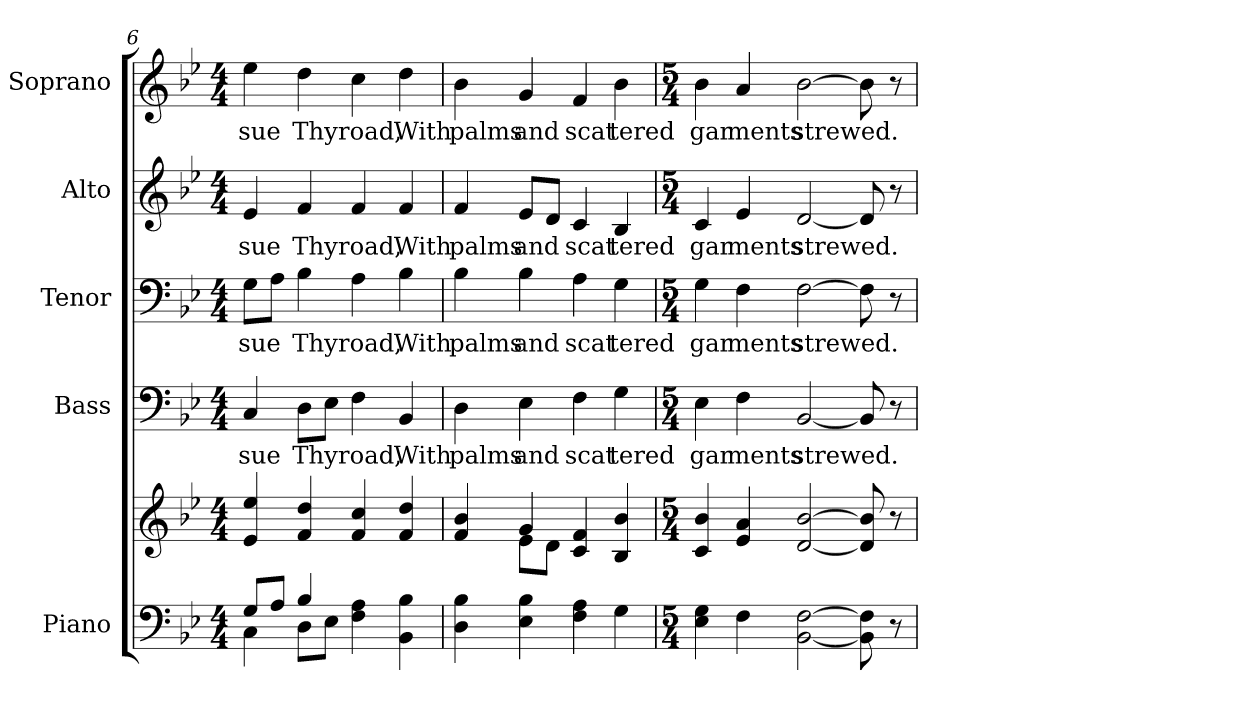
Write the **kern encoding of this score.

**kern	**kern	**kern	**text	**kern	**text	**kern	**text	**kern	**text
*part5	*part5	*part4	*part4	*part3	*part3	*part2	*part2	*part1	*part1
*staff6	*staff5	*staff4	*staff4	*staff3	*staff3	*staff2	*staff2	*staff1	*staff1
*I"Piano	*	*I"Bass	*	*I"Tenor	*	*I"Alto	*	*I"Soprano	*
*I'Pno.	*	*I'B.	*	*I'T.	*	*I'A.	*	*I'S.	*
*clefF4	*clefG2	*clefF4	*	*clefF4	*	*clefG2	*	*clefG2	*
*k[b-e-]	*k[b-e-]	*k[b-e-]	*	*k[b-e-]	*	*k[b-e-]	*	*k[b-e-]	*
*B-:	*B-:	*B-:	*	*B-:	*	*B-:	*	*B-:	*
*M4/4	*M4/4	*M4/4	*	*M4/4	*	*M4/4	*	*M4/4	*
=6	=6	=6	=6	=6	=6	=6	=6	=6	=6
*^	*	*	*	*	*	*	*	*	*
!	!	!	!	!LO:LY:b:color=#000000	!	!	!	!	!	!
!	!	!	!	!	!	!LO:LY:b:color=#000000	!	!	!	!
!	!	!	!	!	!	!	!	!LO:LY:b:color=#000000	!	!
!	!	!	!	!	!	!	!	!	!	!LO:LY:b:color=#000000
8Gi/L	4Ci\	4e-i/ 4ee-i	4Ci/	-sue	8Gi\L	-sue	4e-i/	-sue	4ee-i\	-sue
8Ai/J	.	.	.	.	8Ai\J	.	.	.	.	.
!	!	!	!	!LO:LY:b:color=#000000	!	!	!	!	!	!
!	!	!	!	!	!	!LO:LY:b:color=#000000	!	!	!	!
!	!	!	!	!	!	!	!	!LO:LY:b:color=#000000	!	!
!	!	!	!	!	!	!	!	!	!	!LO:LY:b:color=#000000
4B-i/	8Di\L	4fi/ 4ddi	8Di\L	Thy	4B-i\	Thy	4fi/	Thy	4ddi\	Thy
.	8E-i\J	.	8E-i\J	.	.	.	.	.	.	.
!	!	!	!	!LO:LY:b:color=#000000	!	!	!	!	!	!
!	!	!	!	!	!	!LO:LY:b:color=#000000	!	!	!	!
!	!	!	!	!	!	!	!	!LO:LY:b:color=#000000	!	!
!	!	!	!	!	!	!	!	!	!	!LO:LY:b:color=#000000
4Fi\ 4Ai	2ryy	4fi/ 4cci	4Fi\	road,	4Ai\	road,	4fi/	road,	4cci\	road,
!	!	!	!	!LO:LY:b:color=#000000	!	!	!	!	!	!
!	!	!	!	!	!	!LO:LY:b:color=#000000	!	!	!	!
!	!	!	!	!	!	!	!	!LO:LY:b:color=#000000	!	!
!	!	!	!	!	!	!	!	!	!	!LO:LY:b:color=#000000
4BB-i\ 4B-i	.	4fi/ 4ddi	4BB-i/	With	4B-i\	With	4fi/	With	4ddi\	With
*v	*v	*	*	*	*	*	*	*	*	*
!!LO:PB:g=z
=7	=7	=7	=7	=7	=7	=7	=7	=7	=7
*	*^	*	*	*	*	*	*	*	*
!	!	!	!	!LO:LY:b:color=#000000	!	!	!	!	!	!
!	!	!	!	!	!	!LO:LY:b:color=#000000	!	!	!	!
!	!	!	!	!	!	!	!	!LO:LY:b:color=#000000	!	!
!	!	!	!	!	!	!	!	!	!	!LO:LY:b:color=#000000
4Di\ 4B-i	4fi/ 4b-i	4ryy	4Di\	palms	4B-i\	palms	4fi/	palms	4b-i\	palms
!	!	!	!	!LO:LY:b:color=#000000	!	!	!	!	!	!
!	!	!	!	!	!	!LO:LY:b:color=#000000	!	!	!	!
!	!	!	!	!	!	!	!	!LO:LY:b:color=#000000	!	!
!	!	!	!	!	!	!	!	!	!	!LO:LY:b:color=#000000
4E-i\ 4B-i	4gi/	8e-i\L	4E-i\	and	4B-i\	and	8e-i/L	and	4gi/	and
.	.	8di\J	.	.	.	.	8di/J	.	.	.
!	!	!	!	!LO:LY:b:color=#000000	!	!	!	!	!	!
!	!	!	!	!	!	!LO:LY:b:color=#000000	!	!	!	!
!	!	!	!	!	!	!	!	!LO:LY:b:color=#000000	!	!
!	!	!	!	!	!	!	!	!	!	!LO:LY:b:color=#000000
4Fi\ 4Ai	4ci/ 4fi	2ryy	4Fi\	scat	4Ai\	scat	4ci/	scat	4fi/	scat
!	!	!	!	!LO:LY:b:color=#000000	!	!	!	!	!	!
!	!	!	!	!	!	!LO:LY:b:color=#000000	!	!	!	!
!	!	!	!	!	!	!	!	!LO:LY:b:color=#000000	!	!
!	!	!	!	!	!	!	!	!	!	!LO:LY:b:color=#000000
4Gi\	4B-i/ 4b-i	.	4Gi\	tered	4Gi\	tered	4B-i/	tered	4b-i\	tered
*	*v	*v	*	*	*	*	*	*	*	*
=8	=8	=8	=8	=8	=8	=8	=8	=8	=8
*M5/4	*M5/4	*M5/4	*	*M5/4	*	*M5/4	*	*M5/4	*
!	!	!	!LO:LY:b:color=#000000	!	!	!	!	!	!
!	!	!	!	!	!LO:LY:b:color=#000000	!	!	!	!
!	!	!	!	!	!	!	!LO:LY:b:color=#000000	!	!
!	!	!	!	!	!	!	!	!	!LO:LY:b:color=#000000
4E-i\ 4Gi	4ci/ 4b-i	4E-i\	gar	4Gi\	gar	4ci/	gar	4b-i\	gar
!	!	!	!LO:LY:b:color=#000000	!	!	!	!	!	!
!	!	!	!	!	!LO:LY:b:color=#000000	!	!	!	!
!	!	!	!	!	!	!	!LO:LY:b:color=#000000	!	!
!	!	!	!	!	!	!	!	!	!LO:LY:b:color=#000000
4Fi\	4e-i/ 4ai	4Fi\	ments	4Fi\	ments	4e-i/	ments	4ai/	ments
!	!	!	!LO:LY:b:color=#000000	!	!	!	!	!	!
!	!	!	!	!	!LO:LY:b:color=#000000	!	!	!	!
!	!	!	!	!	!	!	!LO:LY:b:color=#000000	!	!
!	!	!	!	!	!	!	!	!	!LO:LY:b:color=#000000
[<2BB-i\ [>2Fi	[<2di/ [>2b-i	[<2BB-i/	strewed.	[>2Fi\	strewed.	[<2di/	strewed.	[>2b-i\	strewed.
8BB-i\] 8Fi]	8di/] 8b-i]	8BB-i/]	.	8Fi\]	.	8di/]	.	8b-i\]	.
8r	8r	8r	.	8r	.	8r	.	8r	.
=	=	=	=	=	=	=	=	=	=
*-	*-	*-	*-	*-	*-	*-	*-	*-	*-
